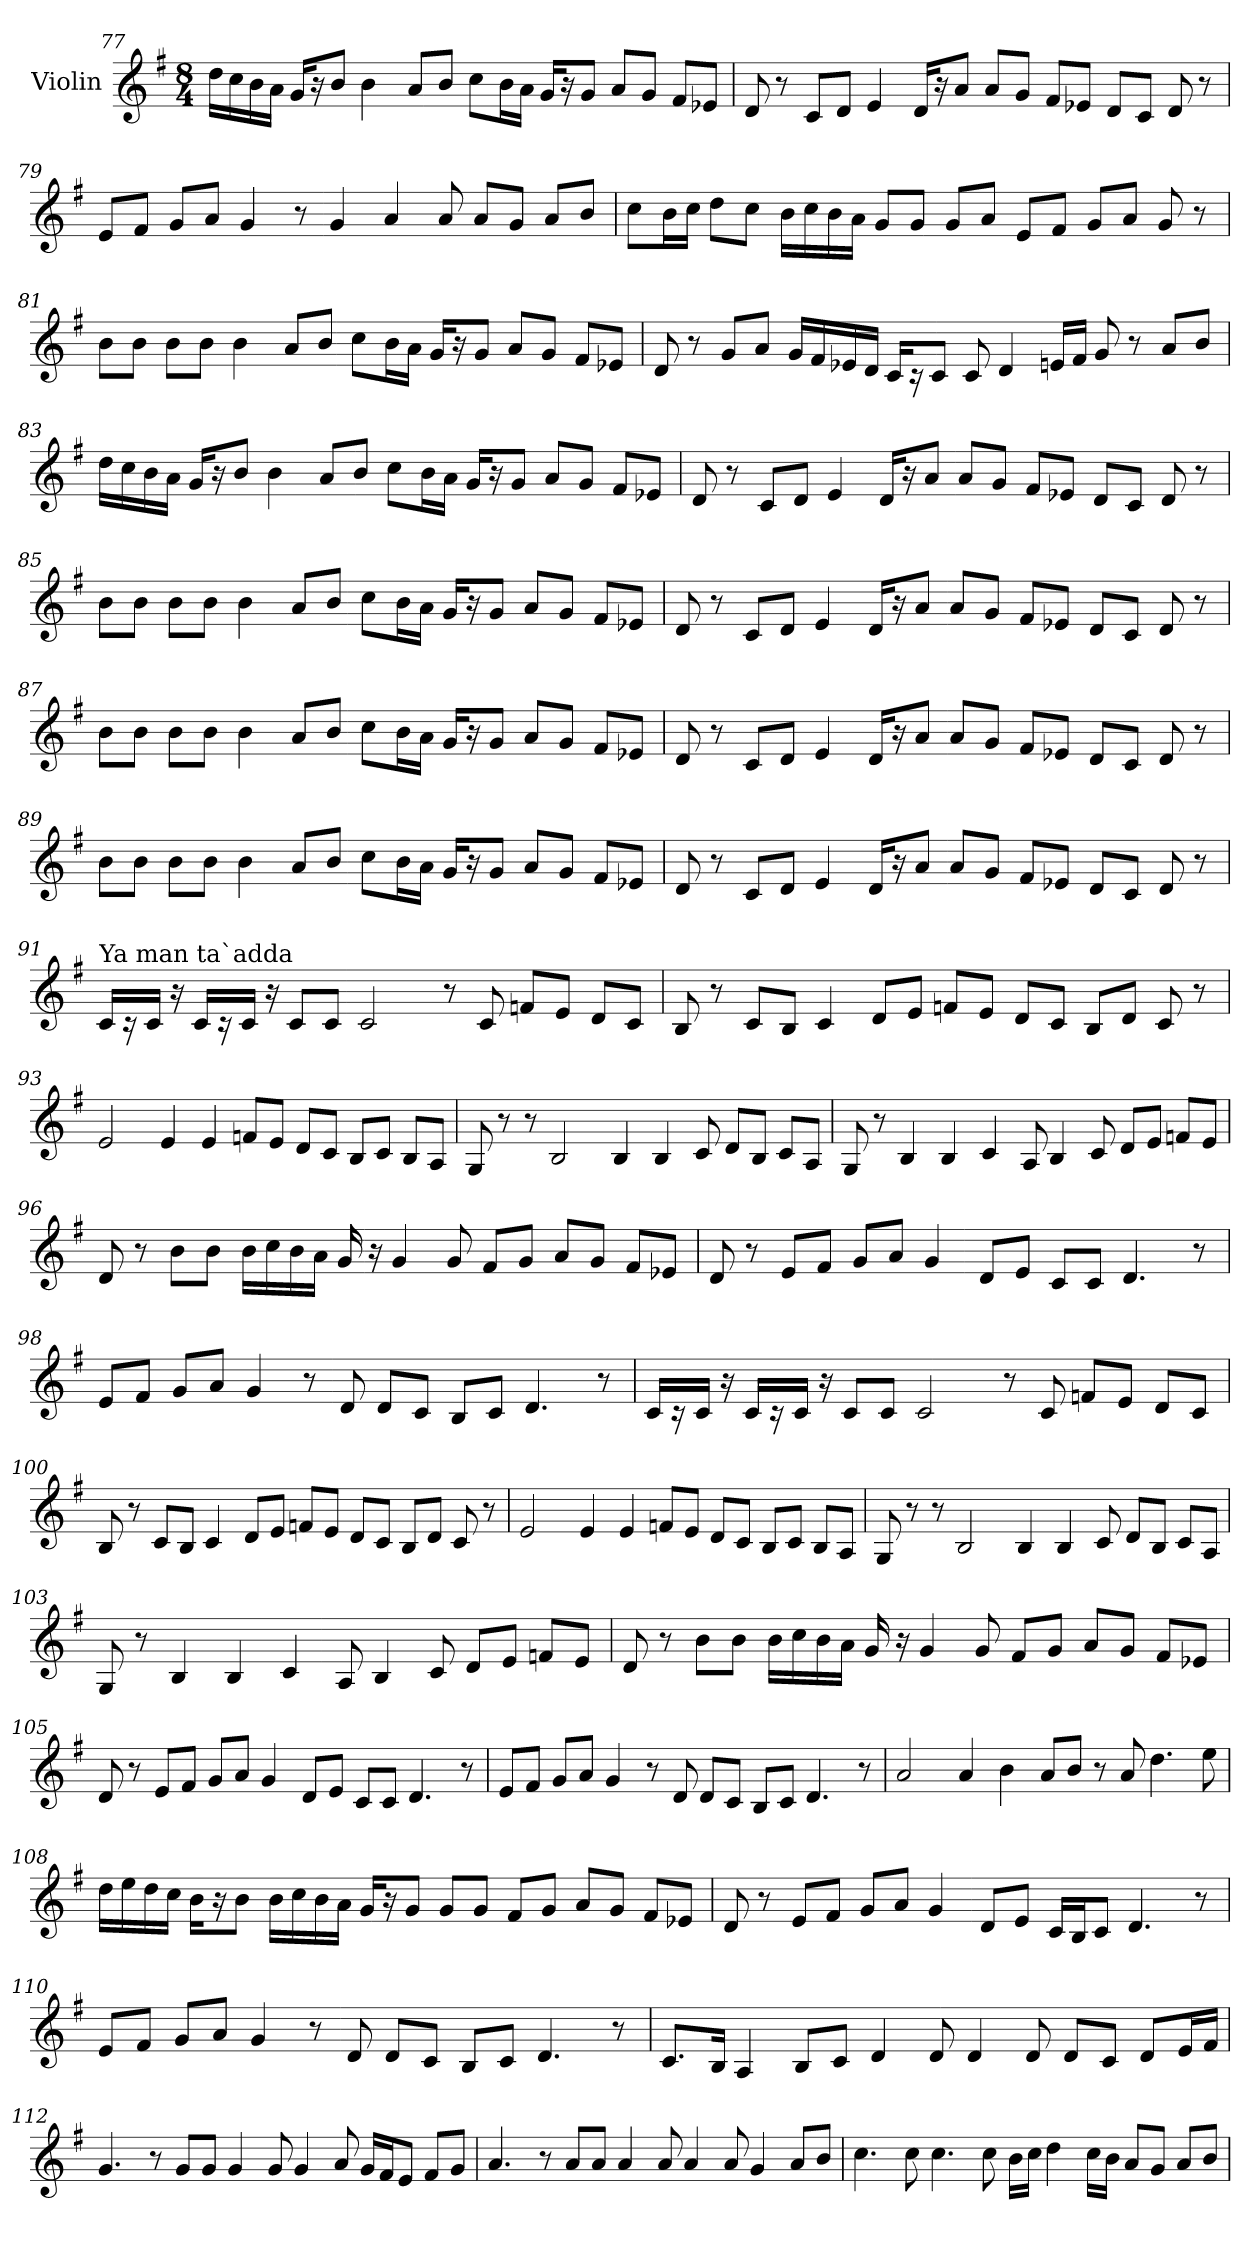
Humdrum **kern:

**kern
*part1
*staff1
*I"Violin
!!LO:LB:g=z
*clefG2
*k[f#]
*G:
*M8/4
=77
16dd\LL
16cc\
16b\
16a\JJ
16g/KL
16r
8b/J
4b\
8a/L
8b/J
8cc\L
16b\L
16a\JJ
16g/KL
16r
8g/J
8a/L
8g/J
8f#/L
8e-X/J
!!LO:LB:g=z
=78
8d/
8r
8c/L
8d/J
4e/
16d/KL
16r
8a/J
8a/L
8g/J
8f#/L
8e-X/J
8d/L
8c/J
8d/
8r
=79
8e/L
8f#/J
8g/L
8a/J
4g/
8r
4g/
4a/
8a/
8a/L
8g/J
8a/L
8b/J
!!LO:PB:g=z
=80
8cc\L
16b\L
16cc\JJ
8dd\L
8cc\J
16b\LL
16cc\
16b\
16a\JJ
8g/L
8g/J
8g/L
8a/J
8e/L
8f#/J
8g/L
8a/J
8g/
8r
=81
8b\L
8b\J
8b\L
8b\J
4b\
8a/L
8b/J
8cc\L
16b\L
16a\JJ
16g/KL
16r
8g/J
8a/L
8g/J
8f#/L
8e-X/J
!!LO:LB:g=z
=82
8d/
8r
8g/L
8a/J
16g/LL
16f#/
16e-X/
16d/JJ
16c/KL
16r
8c/J
8c/
4d/
16en/LL
16f#/JJ
8g/
8r
8a/L
8b/J
!!LO:LB:g=z
=83
16dd\LL
16cc\
16b\
16a\JJ
16g/KL
16r
8b/J
4b\
8a/L
8b/J
8cc\L
16b\L
16a\JJ
16g/KL
16r
8g/J
8a/L
8g/J
8f#/L
8e-X/J
!!LO:PB:g=z
=84
8d/
8r
8c/L
8d/J
4e/
16d/KL
16r
8a/J
8a/L
8g/J
8f#/L
8e-X/J
8d/L
8c/J
8d/
8r
=85
8b\L
8b\J
8b\L
8b\J
4b\
8a/L
8b/J
8cc\L
16b\L
16a\JJ
16g/KL
16r
8g/J
8a/L
8g/J
8f#/L
8e-X/J
!!LO:LB:g=z
=86
8d/
8r
8c/L
8d/J
4e/
16d/KL
16r
8a/J
8a/L
8g/J
8f#/L
8e-X/J
8d/L
8c/J
8d/
8r
=87
8b\L
8b\J
8b\L
8b\J
4b\
8a/L
8b/J
8cc\L
16b\L
16a\JJ
16g/KL
16r
8g/J
8a/L
8g/J
8f#/L
8e-X/J
!!LO:LB:g=z
=88
8d/
8r
8c/L
8d/J
4e/
16d/KL
16r
8a/J
8a/L
8g/J
8f#/L
8e-X/J
8d/L
8c/J
8d/
8r
=89
8b\L
8b\J
8b\L
8b\J
4b\
8a/L
8b/J
8cc\L
16b\L
16a\JJ
16g/KL
16r
8g/J
8a/L
8g/J
8f#/L
8e-X/J
!!LO:LB:g=z
=90
8d/
8r
8c/L
8d/J
4e/
16d/KL
16r
8a/J
8a/L
8g/J
8f#/L
8e-X/J
8d/L
8c/J
8d/
8r
=91
!LO:TX:a:t=Ya man ta`adda
16c/LL
16r
16c/JJ
16r
16c/LL
16r
16c/JJ
16r
8c/L
8c/J
2c/
8r
8c/
8fn/L
8e/J
8d/L
8c/J
!!LO:LB:g=z
=92
8B/
8r
8c/L
8B/J
4c/
8d/L
8e/J
8fn/L
8e/J
8d/L
8c/J
8B/L
8d/J
8c/
8r
=93
2e/
4e/
4e/
8fn/L
8e/J
8d/L
8c/J
8B/L
8c/J
8B/L
8A/J
!!LO:LB:g=z
=94
8G/
8r
8r
2B/
4B/
4B/
8c/
8d/L
8B/J
8c/L
8A/J
=95
8G/
8r
4B/
4B/
4c/
8A/
4B/
8c/
8d/L
8e/J
8fn/L
8e/J
!!LO:LB:g=z
=96
8d/
8r
8b\L
8b\J
16b\LL
16cc\
16b\
16a\JJ
16g/
16r
4g/
8g/
8f#/L
8g/J
8a/L
8g/J
8f#/L
8e-X/J
=97
8d/
8r
8e/L
8f#/J
8g/L
8a/J
4g/
8d/L
8e/J
8c/L
8c/J
4.d/
8r
!!LO:LB:g=z
=98
8e/L
8f#/J
8g/L
8a/J
4g/
8r
8d/
8d/L
8c/J
8B/L
8c/J
4.d/
8r
=99
16c/LL
16r
16c/JJ
16r
16c/LL
16r
16c/JJ
16r
8c/L
8c/J
2c/
8r
8c/
8fn/L
8e/J
8d/L
8c/J
!!LO:PB:g=z
=100
8B/
8r
8c/L
8B/J
4c/
8d/L
8e/J
8fn/L
8e/J
8d/L
8c/J
8B/L
8d/J
8c/
8r
=101
2e/
4e/
4e/
8fn/L
8e/J
8d/L
8c/J
8B/L
8c/J
8B/L
8A/J
!!LO:LB:g=z
=102
8G/
8r
8r
2B/
4B/
4B/
8c/
8d/L
8B/J
8c/L
8A/J
=103
8G/
8r
4B/
4B/
4c/
8A/
4B/
8c/
8d/L
8e/J
8fn/L
8e/J
!!LO:LB:g=z
=104
8d/
8r
8b\L
8b\J
16b\LL
16cc\
16b\
16a\JJ
16g/
16r
4g/
8g/
8f#/L
8g/J
8a/L
8g/J
8f#/L
8e-X/J
=105
8d/
8r
8e/L
8f#/J
8g/L
8a/J
4g/
8d/L
8e/J
8c/L
8c/J
4.d/
8r
!!LO:LB:g=z
=106
8e/L
8f#/J
8g/L
8a/J
4g/
8r
8d/
8d/L
8c/J
8B/L
8c/J
4.d/
8r
=107
2a/
4a/
4b\
8a/L
8b/J
8r
8a/
4.dd\
8ee\
!!LO:LB:g=z
=108
16dd\LL
16ee\
16dd\
16cc\JJ
16b\KL
16r
8b\J
16b\LL
16cc\
16b\
16a\JJ
16g/KL
16r
8g/J
8g/L
8g/J
8f#/L
8g/J
8a/L
8g/J
8f#/L
8e-X/J
=109
8d/
8r
8e/L
8f#/J
8g/L
8a/J
4g/
8d/L
8e/J
16c/LL
16B/J
8c/J
4.d/
8r
!!LO:LB:g=z
=110
8e/L
8f#/J
8g/L
8a/J
4g/
8r
8d/
8d/L
8c/J
8B/L
8c/J
4.d/
8r
=111
8.c/L
16B/Jk
4A/
8B/L
8c/J
4d/
8d/
4d/
8d/
8d/L
8c/J
8d/L
16e/L
16f#/JJ
!!LO:LB:g=z
=112
4.g/
8r
8g/L
8g/J
4g/
8g/
4g/
8a/
16g/LL
16f#/J
8e/J
8f#/L
8g/J
=113
4.a/
8r
8a/L
8a/J
4a/
8a/
4a/
8a/
4g/
8a/L
8b/J
!!LO:LB:g=z
=114
4.cc\
8cc\
4.cc\
8cc\
16b\LL
16cc\JJ
4dd\
16cc\LL
16b\JJ
8a/L
8g/J
8a/L
8b/J
=
*-
